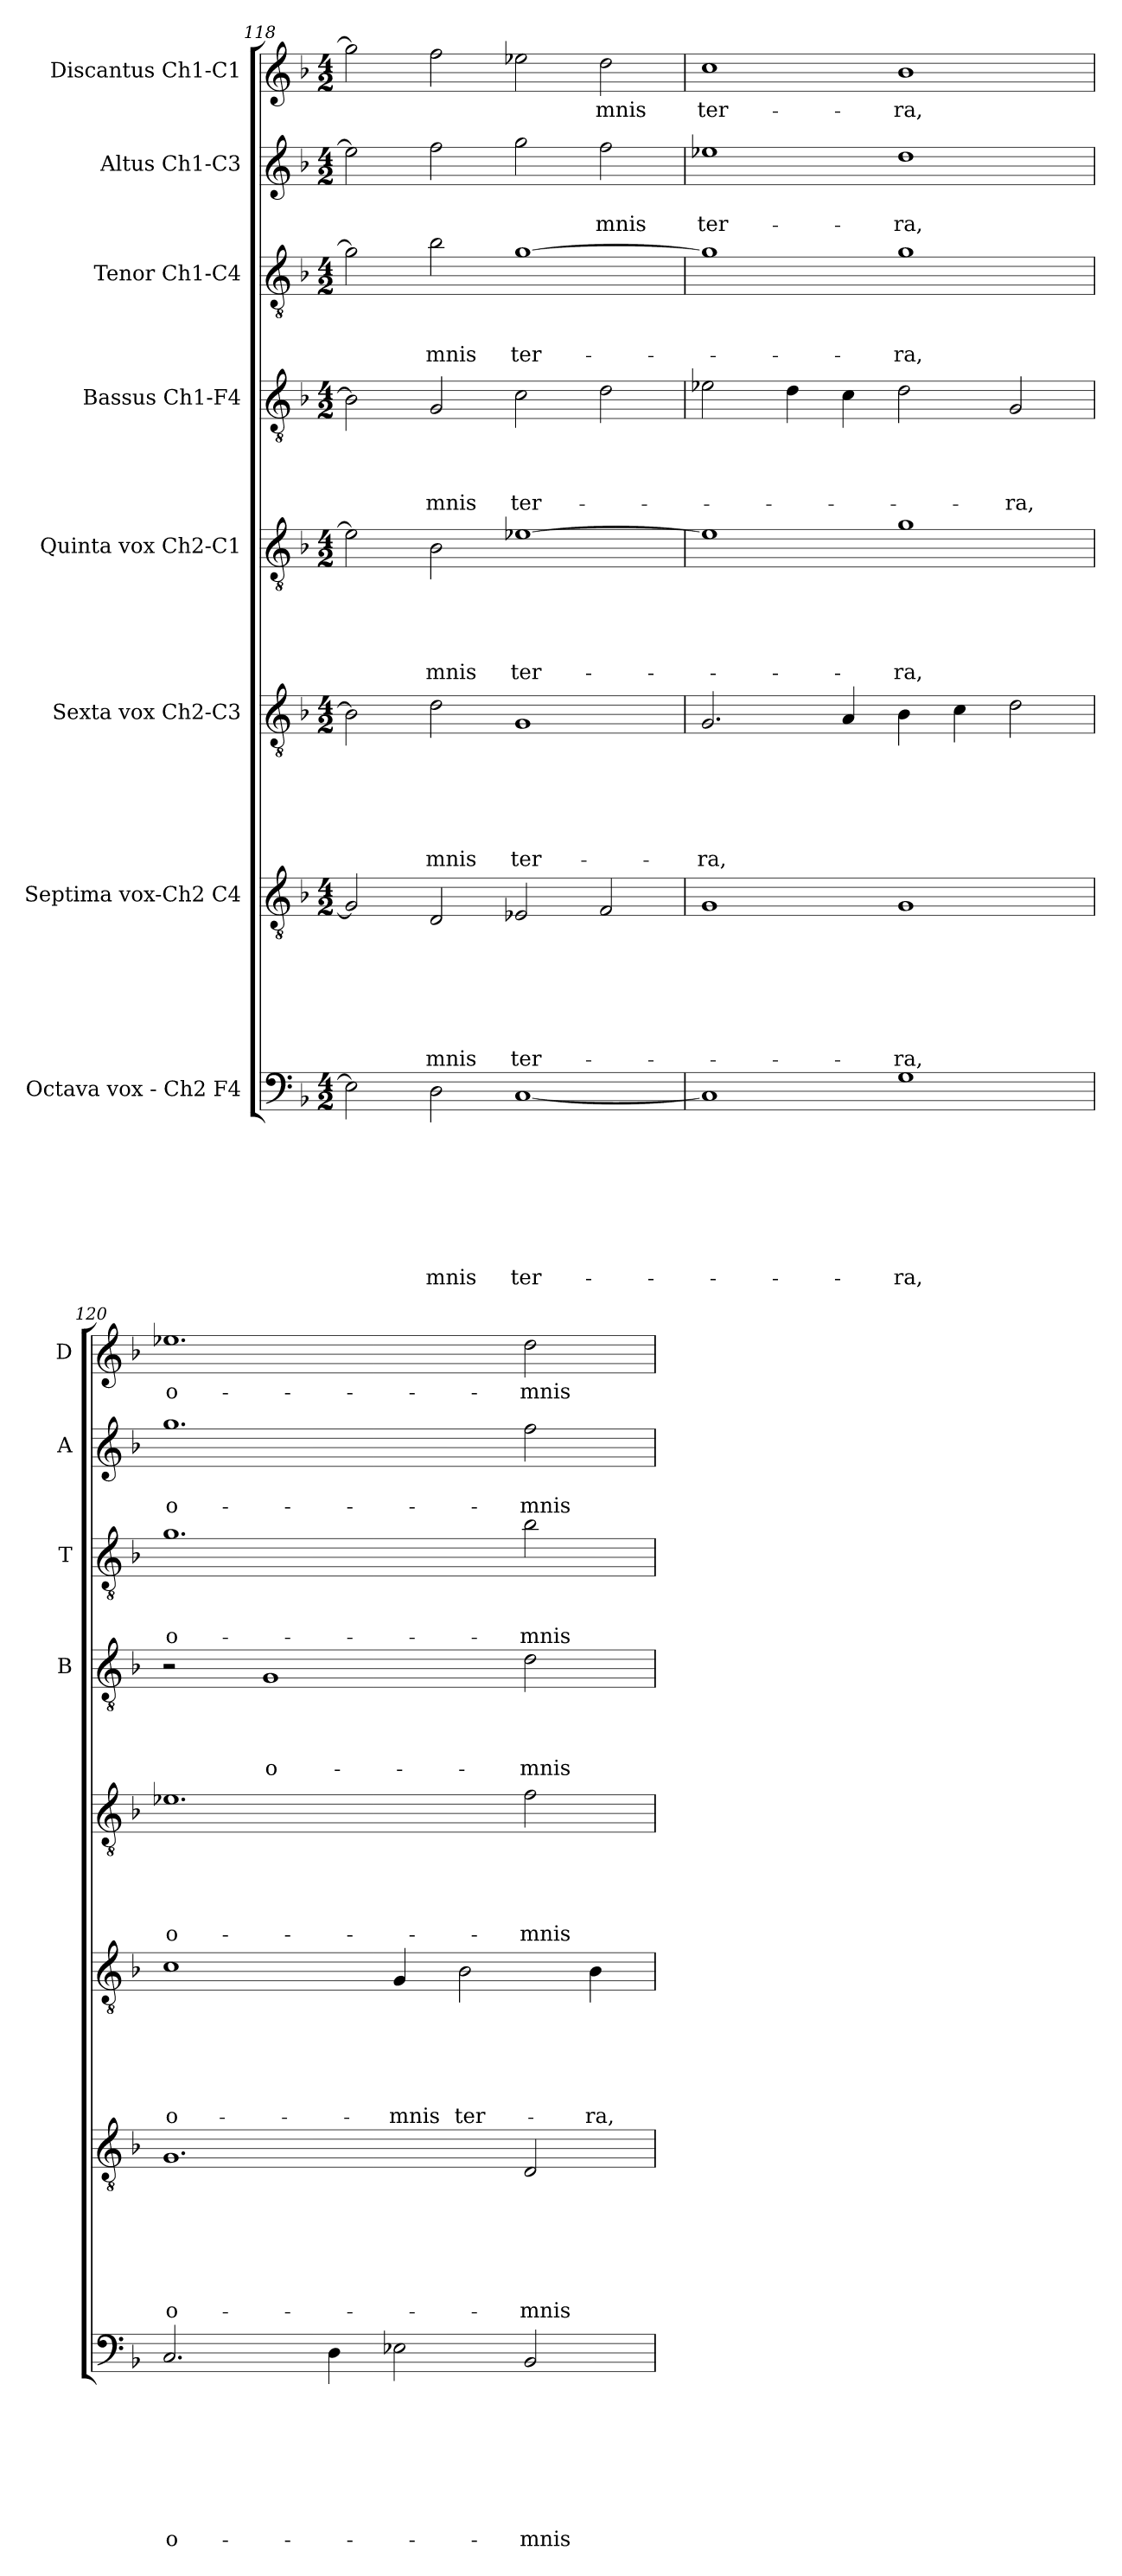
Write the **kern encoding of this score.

**kern	**text	**text	**text	**text	**text	**text	**text	**text	**kern	**text	**text	**text	**text	**text	**text	**text	**kern	**text	**text	**text	**text	**text	**text	**kern	**text	**text	**text	**text	**text	**kern	**text	**text	**text	**text	**kern	**text	**text	**text	**kern	**text	**text	**kern	**text
*part8	*part8	*part8	*part8	*part8	*part8	*part8	*part8	*part8	*part7	*part7	*part7	*part7	*part7	*part7	*part7	*part7	*part6	*part6	*part6	*part6	*part6	*part6	*part6	*part5	*part5	*part5	*part5	*part5	*part5	*part4	*part4	*part4	*part4	*part4	*part3	*part3	*part3	*part3	*part2	*part2	*part2	*part1	*part1
*staff8	*staff8	*staff8	*staff8	*staff8	*staff8	*staff8	*staff8	*staff8	*staff7	*staff7	*staff7	*staff7	*staff7	*staff7	*staff7	*staff7	*staff6	*staff6	*staff6	*staff6	*staff6	*staff6	*staff6	*staff5	*staff5	*staff5	*staff5	*staff5	*staff5	*staff4	*staff4	*staff4	*staff4	*staff4	*staff3	*staff3	*staff3	*staff3	*staff2	*staff2	*staff2	*staff1	*staff1
*I"Octava vox - Ch2 F4	*	*	*	*	*	*	*	*	*I"Septima  vox-Ch2 C4	*	*	*	*	*	*	*	*I"Sexta vox  Ch2-C3	*	*	*	*	*	*	*I"Quinta vox  Ch2-C1	*	*	*	*	*	*I"Bassus  Ch1-F4	*	*	*	*	*I"Tenor Ch1-C4	*	*	*	*I"Altus  Ch1-C3	*	*	*I"Discantus  Ch1-C1	*
*	*	*	*	*	*	*	*	*	*	*	*	*	*	*	*	*	*	*	*	*	*	*	*	*	*	*	*	*	*	*I'B	*	*	*	*	*I'T	*	*	*	*I'A	*	*	*I'D	*
*clefF4	*	*	*	*	*	*	*	*	*clefGv2	*	*	*	*	*	*	*	*clefGv2	*	*	*	*	*	*	*clefGv2	*	*	*	*	*	*clefGv2	*	*	*	*	*clefGv2	*	*	*	*clefG2	*	*	*clefG2	*
*k[b-]	*	*	*	*	*	*	*	*	*k[b-]	*	*	*	*	*	*	*	*k[b-]	*	*	*	*	*	*	*k[b-]	*	*	*	*	*	*k[b-]	*	*	*	*	*k[b-]	*	*	*	*k[b-]	*	*	*k[b-]	*
*F:	*	*	*	*	*	*	*	*	*F:	*	*	*	*	*	*	*	*F:	*	*	*	*	*	*	*F:	*	*	*	*	*	*F:	*	*	*	*	*F:	*	*	*	*F:	*	*	*F:	*
*M4/2	*	*	*	*	*	*	*	*	*M4/2	*	*	*	*	*	*	*	*M4/2	*	*	*	*	*	*	*M4/2	*	*	*	*	*	*M4/2	*	*	*	*	*M4/2	*	*	*	*M4/2	*	*	*M4/2	*
=118	=118	=118	=118	=118	=118	=118	=118	=118	=118	=118	=118	=118	=118	=118	=118	=118	=118	=118	=118	=118	=118	=118	=118	=118	=118	=118	=118	=118	=118	=118	=118	=118	=118	=118	=118	=118	=118	=118	=118	=118	=118	=118	=118
2E-\]	.	.	.	.	.	.	.	.	2G/]	.	.	.	.	.	.	.	2B-\]	.	.	.	.	.	.	2e-\]	.	.	.	.	.	2B-\]	.	.	.	.	2g\]	.	.	.	2ee-\]	.	.	2gg\]	.
!	!	!	!	!	!	!	!	!LO:LY:b	!	!	!	!	!	!	!	!LO:LY:b	!	!	!	!	!	!	!LO:LY:b	!	!	!	!	!	!LO:LY:b	!	!	!	!	!LO:LY:b	!	!	!	!LO:LY:b	!	!	!	!	!
2D\	.	.	.	.	.	.	.	-mnis	2D/	.	.	.	.	.	.	-mnis	2d\	.	.	.	.	.	-mnis	2B-\	.	.	.	.	-mnis	2G/	.	.	.	-mnis	2b-\	.	.	-mnis	2ff\	.	.	2ff\	.
!	!	!	!	!	!	!	!	!LO:LY:b	!	!	!	!	!	!	!	!LO:LY:b	!	!	!	!	!	!	!LO:LY:b	!	!	!	!	!	!LO:LY:b	!	!	!	!	!LO:LY:b	!	!	!	!LO:LY:b	!	!	!	!	!
[1C	.	.	.	.	.	.	.	ter-	2E-X/	.	.	.	.	.	.	ter-	1G	.	.	.	.	.	ter-	[1e-X	.	.	.	.	ter-	2c\	.	.	.	ter-	[1g	.	.	ter-	2gg\	.	.	2ee-X\	.
!	!	!	!	!	!	!	!	!	!	!	!	!	!	!	!	!	!	!	!	!	!	!	!	!	!	!	!	!	!	!	!	!	!	!	!	!	!	!	!	!	!LO:LY:b	!	!LO:LY:b
.	.	.	.	.	.	.	.	.	2F/	.	.	.	.	.	.	.	.	.	.	.	.	.	.	.	.	.	.	.	.	2d\	.	.	.	.	.	.	.	.	2ff\	.	-mnis	2dd\	-mnis
!!LO:LB:g=z
=119	=119	=119	=119	=119	=119	=119	=119	=119	=119	=119	=119	=119	=119	=119	=119	=119	=119	=119	=119	=119	=119	=119	=119	=119	=119	=119	=119	=119	=119	=119	=119	=119	=119	=119	=119	=119	=119	=119	=119	=119	=119	=119	=119
!	!	!	!	!	!	!	!	!	!	!	!	!	!	!	!	!	!	!	!	!	!	!	!LO:LY:b	!	!	!	!	!	!	!	!	!	!	!	!	!	!	!	!	!	!LO:LY:b	!	!LO:LY:b
1C]	.	.	.	.	.	.	.	.	1G	.	.	.	.	.	.	.	2.G/	.	.	.	.	.	-ra,	1e-]	.	.	.	.	.	2e-X\	.	.	.	.	1g]	.	.	.	1ee-X	.	ter-	1cc	ter-
.	.	.	.	.	.	.	.	.	.	.	.	.	.	.	.	.	.	.	.	.	.	.	.	.	.	.	.	.	.	4d\	.	.	.	.	.	.	.	.	.	.	.	.	.
.	.	.	.	.	.	.	.	.	.	.	.	.	.	.	.	.	4A/	.	.	.	.	.	.	.	.	.	.	.	.	4c\	.	.	.	.	.	.	.	.	.	.	.	.	.
!	!	!	!	!	!	!	!	!LO:LY:b	!	!	!	!	!	!	!	!LO:LY:b	!	!	!	!	!	!	!	!	!	!	!	!	!LO:LY:b	!	!	!	!	!	!	!	!	!LO:LY:b	!	!	!LO:LY:b	!	!LO:LY:b
1G	.	.	.	.	.	.	.	-ra,	1G	.	.	.	.	.	.	-ra,	4B-\	.	.	.	.	.	.	1g	.	.	.	.	-ra,	2d\	.	.	.	.	1g	.	.	-ra,	1dd	.	-ra,	1b-	-ra,
.	.	.	.	.	.	.	.	.	.	.	.	.	.	.	.	.	4c\	.	.	.	.	.	.	.	.	.	.	.	.	.	.	.	.	.	.	.	.	.	.	.	.	.	.
!	!	!	!	!	!	!	!	!	!	!	!	!	!	!	!	!	!	!	!	!	!	!	!	!	!	!	!	!	!	!	!	!	!	!LO:LY:b	!	!	!	!	!	!	!	!	!
.	.	.	.	.	.	.	.	.	.	.	.	.	.	.	.	.	2d\	.	.	.	.	.	.	.	.	.	.	.	.	2G/	.	.	.	-ra,	.	.	.	.	.	.	.	.	.
=120	=120	=120	=120	=120	=120	=120	=120	=120	=120	=120	=120	=120	=120	=120	=120	=120	=120	=120	=120	=120	=120	=120	=120	=120	=120	=120	=120	=120	=120	=120	=120	=120	=120	=120	=120	=120	=120	=120	=120	=120	=120	=120	=120
!	!	!	!	!	!	!	!	!LO:LY:b	!	!	!	!	!	!	!	!LO:LY:b	!	!	!	!	!	!	!LO:LY:b	!	!	!	!	!	!LO:LY:b	!	!	!	!	!	!	!	!	!LO:LY:b	!	!	!LO:LY:b	!	!LO:LY:b
2.C/	.	.	.	.	.	.	.	o-	1.G	.	.	.	.	.	.	o-	1c	.	.	.	.	.	o-	1.e-X	.	.	.	.	o-	2r	.	.	.	.	1.g	.	.	o-	1.gg	.	o-	1.ee-X	o-
!	!	!	!	!	!	!	!	!	!	!	!	!	!	!	!	!	!	!	!	!	!	!	!	!	!	!	!	!	!	!	!	!	!	!LO:LY:b	!	!	!	!	!	!	!	!	!
.	.	.	.	.	.	.	.	.	.	.	.	.	.	.	.	.	.	.	.	.	.	.	.	.	.	.	.	.	.	1G	.	.	.	o-	.	.	.	.	.	.	.	.	.
4D\	.	.	.	.	.	.	.	.	.	.	.	.	.	.	.	.	.	.	.	.	.	.	.	.	.	.	.	.	.	.	.	.	.	.	.	.	.	.	.	.	.	.	.
!	!	!	!	!	!	!	!	!	!	!	!	!	!	!	!	!	!	!	!	!	!	!	!LO:LY:b	!	!	!	!	!	!	!	!	!	!	!	!	!	!	!	!	!	!	!	!
2E-X\	.	.	.	.	.	.	.	.	.	.	.	.	.	.	.	.	4G/	.	.	.	.	.	-mnis	.	.	.	.	.	.	.	.	.	.	.	.	.	.	.	.	.	.	.	.
!	!	!	!	!	!	!	!	!	!	!	!	!	!	!	!	!	!	!	!	!	!	!	!LO:LY:b	!	!	!	!	!	!	!	!	!	!	!	!	!	!	!	!	!	!	!	!
.	.	.	.	.	.	.	.	.	.	.	.	.	.	.	.	.	2B-\	.	.	.	.	.	ter-	.	.	.	.	.	.	.	.	.	.	.	.	.	.	.	.	.	.	.	.
!	!	!	!	!	!	!	!	!LO:LY:b	!	!	!	!	!	!	!	!LO:LY:b	!	!	!	!	!	!	!	!	!	!	!	!	!LO:LY:b	!	!	!	!	!LO:LY:b	!	!	!	!LO:LY:b	!	!	!LO:LY:b	!	!LO:LY:b
2BB-/	.	.	.	.	.	.	.	-mnis	2D/	.	.	.	.	.	.	-mnis	.	.	.	.	.	.	.	2f\	.	.	.	.	-mnis	2d\	.	.	.	-mnis	2b-\	.	.	-mnis	2ff\	.	-mnis	2dd\	-mnis
!	!	!	!	!	!	!	!	!	!	!	!	!	!	!	!	!	!	!	!	!	!	!	!LO:LY:b	!	!	!	!	!	!	!	!	!	!	!	!	!	!	!	!	!	!	!	!
.	.	.	.	.	.	.	.	.	.	.	.	.	.	.	.	.	4B-\	.	.	.	.	.	-ra,	.	.	.	.	.	.	.	.	.	.	.	.	.	.	.	.	.	.	.	.
=	=	=	=	=	=	=	=	=	=	=	=	=	=	=	=	=	=	=	=	=	=	=	=	=	=	=	=	=	=	=	=	=	=	=	=	=	=	=	=	=	=	=	=
*-	*-	*-	*-	*-	*-	*-	*-	*-	*-	*-	*-	*-	*-	*-	*-	*-	*-	*-	*-	*-	*-	*-	*-	*-	*-	*-	*-	*-	*-	*-	*-	*-	*-	*-	*-	*-	*-	*-	*-	*-	*-	*-	*-
